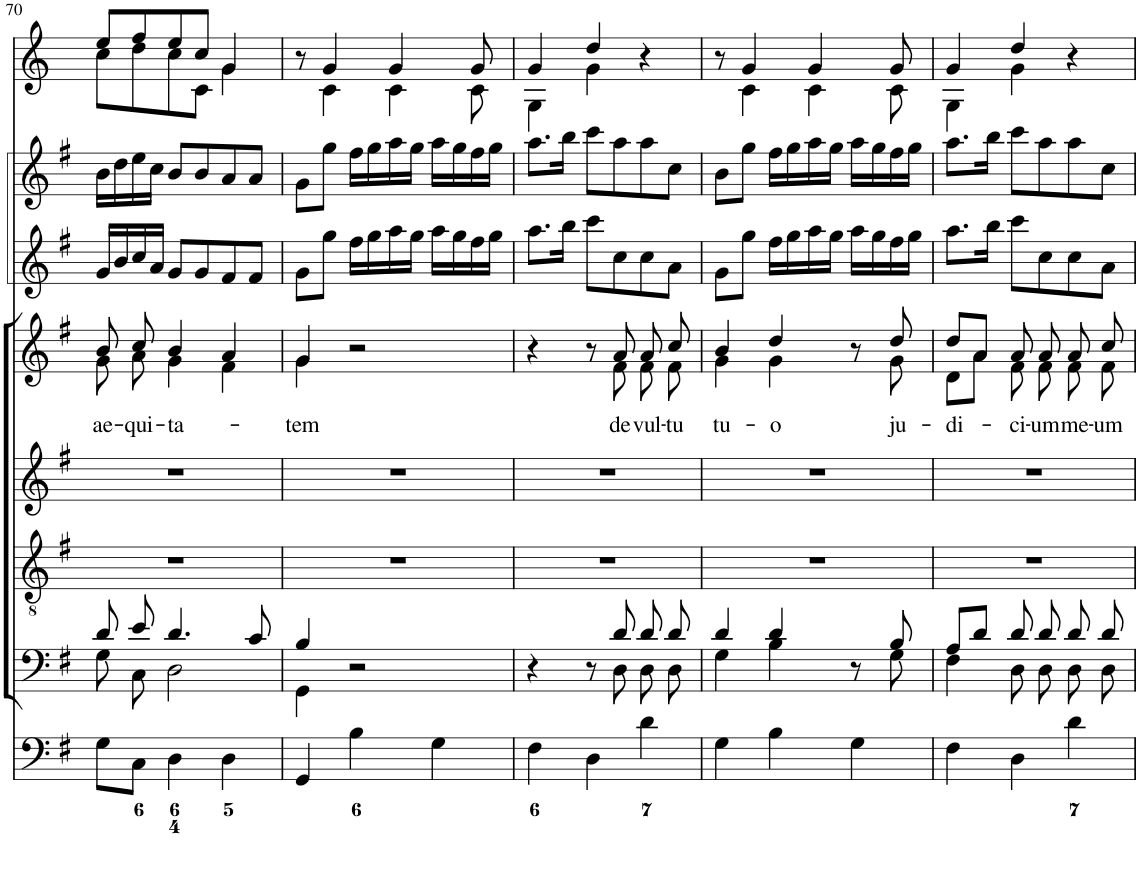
**kern	**kern	**kern	**kern	**kern	**text	**kern	**kern	**kern
*part8	*part7	*part6	*part5	*part4	*part4	*part3	*part2	*part1
*staff8	*staff7	*staff6	*staff5	*staff4	*staff4	*staff3	*staff2	*staff1
*I"Organ	*I"Voice	*I"Tenor	*I"Alto	*I"Voice	*	*I"Violin	*I"Violini	*I"Corni in G
*	*	*	*	*	*	*I'Vln	*I'Vln	*
!!LO:PB:g=z
*clefF4	*clefF4	*clefGv2	*clefG2	*clefG2	*	*clefG2	*clefG2	*clefG2
*	*	*	*	*	*	*	*	*Trd3c5
*k[f#]	*k[f#]	*k[f#]	*k[f#]	*k[f#]	*	*k[f#]	*k[f#]	*k[]
*M3/4	*M3/4	*M3/4	*M3/4	*M3/4	*	*M3/4	*M3/4	*M3/4
=70	=70	=70	=70	=70	=70	=70	=70	=70
*	*^	*	*	*	*	*	*	*
!	!	!	!	!	!	!LO:LY:b	!	!	!
*	*	*	*	*	*^	*	*	*	*^
8G\L	8d/	8G\	2.r	2.r	8b/	8g\	ae-	16g/LL	16b\LL	8ee/L	8cc\L
.	.	.	.	.	.	.	.	16b/	16dd\	.	.
!	!	!	!	!	!	!	!LO:LY:b	!	!	!	!
8C\J	8e/	8C\	.	.	8cc/	8a\	-qui-	16cc/	16ee\	8ff/	8dd\
.	.	.	.	.	.	.	.	16a/JJ	16cc\JJ	.	.
!	!	!	!	!	!	!	!LO:LY:b	!	!	!	!
4D\	4.d/	2D\	.	.	4b/	4g\	-ta-	8g/L	8b/L	8ee/	8cc\
.	.	.	.	.	.	.	.	8g/	8b/	8cc/J	8c\J
4D\	.	.	.	.	4a/	4f#\	.	8f#/	8a/	4g/	4g\
.	8c/	.	.	.	.	.	.	8f#/J	8a/J	.	.
=71	=71	=71	=71	=71	=71	=71	=71	=71	=71	=71	=71
!	!	!	!	!	!	!	!LO:LY:b	!	!	!	!
4GG/	4B/	4GG\	2.r	2.r	4g/	4g\	-tem	8g\L	8g\L	8r	8ryy
.	.	.	.	.	.	.	.	8gg\J	8gg\J	4g/	4c\
4B\	2r	2ryy	.	.	2r	2ryy	.	16ff#\LL	16ff#\LL	.	.
.	.	.	.	.	.	.	.	16gg\	16gg\	.	.
.	.	.	.	.	.	.	.	16aa\	16aa\	4g/	4c\
.	.	.	.	.	.	.	.	16gg\JJ	16gg\JJ	.	.
4G\	.	.	.	.	.	.	.	16aa\LL	16aa\LL	.	.
.	.	.	.	.	.	.	.	16gg\	16gg\	.	.
.	.	.	.	.	.	.	.	16ff#\	16ff#\	8g/	8c\
.	.	.	.	.	.	.	.	16gg\JJ	16gg\JJ	.	.
=72	=72	=72	=72	=72	=72	=72	=72	=72	=72	=72	=72
4F#\	4r	4.ryy	2.r	2.r	4r	4.ryy	.	8.aa\L	8.aa\L	4g/	4G\
.	.	.	.	.	.	.	.	16bb\Jk	16bb\Jk	.	.
4D\	8r	.	.	.	8r	.	.	8ccc\L	8ccc\L	4dd/	4g\
!	!	!	!	!	!	!	!LO:LY:b	!	!	!	!
.	8d/	8D\	.	.	8a/	8f#\	de	8cc\	8aa\	.	.
!	!	!	!	!	!	!	!LO:LY:b	!	!	!	!
4d\	8d/	8D\	.	.	8a/	8f#\	vul-	8cc\	8aa\	4r	4ryy
!	!	!	!	!	!	!	!LO:LY:b	!	!	!	!
.	8d/	8D\	.	.	8cc/	8f#\	-tu	8a\J	8cc\J	.	.
=73	=73	=73	=73	=73	=73	=73	=73	=73	=73	=73	=73
!	!	!	!	!	!	!	!LO:LY:b	!	!	!	!
4G\	4d/	4G\	2.r	2.r	4b/	4g\	tu-	8g\L	8b\L	8r	8ryy
.	.	.	.	.	.	.	.	8gg\J	8gg\J	4g/	4c\
!	!	!	!	!	!	!	!LO:LY:b	!	!	!	!
4B\	4d/	4B\	.	.	4dd/	4g\	-o	16ff#\LL	16ff#\LL	.	.
.	.	.	.	.	.	.	.	16gg\	16gg\	.	.
.	.	.	.	.	.	.	.	16aa\	16aa\	4g/	4c\
.	.	.	.	.	.	.	.	16gg\JJ	16gg\JJ	.	.
4G\	8r	8ryy	.	.	8r	8ryy	.	16aa\LL	16aa\LL	.	.
.	.	.	.	.	.	.	.	16gg\	16gg\	.	.
!	!	!	!	!	!	!	!LO:LY:b	!	!	!	!
.	8B/	8G\	.	.	8dd/	8g\	ju-	16ff#\	16ff#\	8g/	8c\
.	.	.	.	.	.	.	.	16gg\JJ	16gg\JJ	.	.
=74	=74	=74	=74	=74	=74	=74	=74	=74	=74	=74	=74
!	!	!	!	!	!	!	!LO:LY:b	!	!	!	!
4F#\	8A/L	4F#\	2.r	2.r	8dd/L	8d\L	-di-	8.aa\L	8.aa\L	4g/	4G\
.	8d/J	.	.	.	8a/J	8a\J	.	.	.	.	.
.	.	.	.	.	.	.	.	16bb\Jk	16bb\Jk	.	.
!	!	!	!	!	!	!	!LO:LY:b	!	!	!	!
4D\	8d/	8D\	.	.	8a/	8f#\	-ci-	8ccc\L	8ccc\L	4dd/	4g\
!	!	!	!	!	!	!	!LO:LY:b	!	!	!	!
.	8d/	8D\	.	.	8a/	8f#\	-um	8cc\	8aa\	.	.
!	!	!	!	!	!	!	!LO:LY:b	!	!	!	!
4d\	8d/	8D\	.	.	8a/	8f#\	me-	8cc\	8aa\	4r	4ryy
!	!	!	!	!	!	!	!LO:LY:b	!	!	!	!
.	8d/	8D\	.	.	8cc/	8f#\	-um	8a\J	8cc\J	.	.
*	*v	*v	*	*	*v	*v	*	*	*	*v	*v
=	=	=	=	=	=	=	=	=
*-	*-	*-	*-	*-	*-	*-	*-	*-
